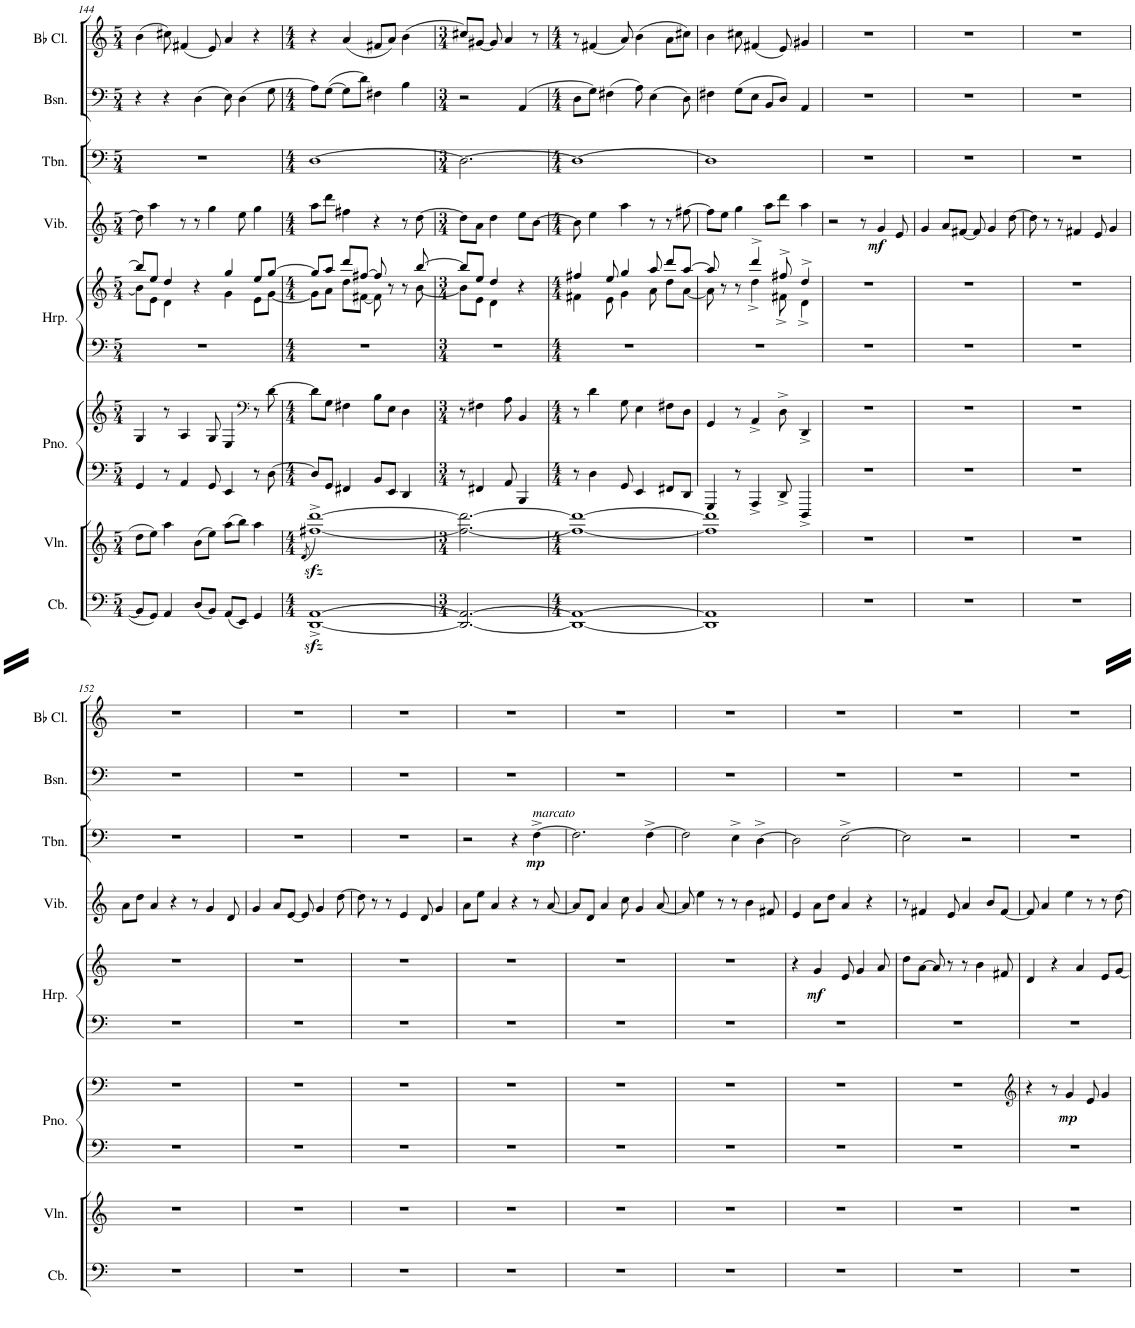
**kern	**kern	**kern	**kern	**dynam	**kern	**kern	**dynam	**kern	**dynam	**kern	**dynam	**kern	**kern
*part8	*part7	*part6	*part6	*part6	*part5	*part5	*part5	*part4	*part4	*part3	*part3	*part2	*part1
*staff10	*staff9	*staff8	*staff7	*staff7/8	*staff6	*staff5	*staff5/6	*staff4	*staff4	*staff3	*staff3	*staff2	*staff1
*I"Contrabass	*I"Violin	*I"Piano	*	*	*I"Harp	*	*	*I"Timpani	*	*I"Trombone	*	*I"Bassoon	*I"Bb Bass Clarinet
*I'Cb.	*I'Vln.	*I'Pno.	*	*	*I'Hrp.	*	*	*I'Timp.	*	*I'Tbn.	*	*I'Bsn.	*I'Bb B. Cl.
!!LO:PB:g=z
*clefF4	*clefG2	*clefF4	*clefG2	*	*clefF4	*clefG2	*	*clefG2	*	*clefF4	*	*clefF4	*clefG2
*Trd7c12	*	*	*	*	*	*	*	*	*	*	*	*	*Trd1c2
*k[]	*k[]	*k[]	*k[]	*	*k[]	*k[]	*	*k[]	*	*k[]	*	*k[]	*k[]
*M5/4	*M5/4	*M5/4	*M5/4	*	*M5/4	*M5/4	*	*M5/4	*	*M5/4	*	*M5/4	*M5/4
=144	=144	=144	=144	=144	=144	=144	=144	=144	=144	=144	=144	=144	=144
*	*	*	*	*	*	*^	*	*	*	*	*	*	*
8BB/L]	8dd\L	4GG/	4G/	.	4%5r	8bb/L]	8b\L]	.	8dd\]	.	4%5r	.	4r	(4b\
8GG/J	8ee\J	.	.	.	.	8ee/J	8e\J	.	4aa\	.	.	.	.	.
4AA/	4aa\	8r	8r	.	.	4dd/	4d\	.	.	.	.	.	4r	8cc#X\)
.	.	4AA/	4A/	.	.	.	.	.	8r	.	.	.	.	(4f#X/
(8D/L	(8b\L	.	.	.	.	4r	4ryy	.	8r	.	.	.	(4D\	.
8BB/J)	8ee\J)	8GG/	8G/	.	.	.	.	.	4gg\	.	.	.	.	8e/)
(8AA/L	(8aa\L	4EE/	4E/	.	.	4gg/	4g\	.	.	.	.	.	8E\)	4a/
8EE/J)	8bb\J)	.	.	.	.	.	.	.	8ee\	.	.	.	(4D\	.
*	*	*	*clefF4	*	*	*	*	*	*	*	*	*	*	*
4GG/	4aa\	8r	8r	.	.	8ee/L	8e\L	.	4gg\	.	.	.	.	4r
.	.	[8D\	[8d\	.	.	[8gg/J	[8g\J	.	.	.	.	.	8G\	.
=145	=145	=145	=145	=145	=145	=145	=145	=145	=145	=145	=145	=145	=145	=145
*M4/4	*M4/4	*M4/4	*M4/4	*	*M4/4	*M4/4	*	*	*M4/4	*	*M4/4	*	*M4/4	*M4/4
.	(8qd/	.	.	.	.	.	.	.	.	.	.	.	.	.
[1DDzz<^ [1AAzz<^	[1ff#Xzz<^ [1dddzz<^)	8D/L]	8d\L]	.	1r	8gg/L]	8g\L]	.	8aa\L	.	[1D	.	8A\L)	4r
.	.	8GG/J	8G\J	.	.	8aa/J	8a\J	.	8ddd\J	.	.	.	([8G\J	.
.	.	4FF#X/	4F#X\	.	.	8ddd/L	8dd\L	.	4ff#X\	.	.	.	8G\L]	(4a/
.	.	.	.	.	.	[8ff#X/J	[8f#X\J	.	.	.	.	.	8d\J)	.
.	.	8BB/L	8B\L	.	.	8ff#/]	8f#\]	.	4r	.	.	.	4F#X\	8f#X/L
.	.	8EE/J	8E\J	.	.	8r	4ryy	.	.	.	.	.	.	8a/J)
.	.	4DD/	4D\	.	.	8r	.	.	8r	.	.	.	4B\	(4b\
.	.	.	.	.	.	[8bb/	[8b\	.	[8dd\	.	.	.	.	.
=146	=146	=146	=146	=146	=146	=146	=146	=146	=146	=146	=146	=146	=146	=146
*M3/4	*M3/4	*M3/4	*M3/4	*	*M3/4	*M3/4	*	*	*M3/4	*	*M3/4	*	*M3/4	*M3/4
2.DD/_ 2.AA/_	2.ff#\_ 2.ddd\_	8r	8r	.	2.r	8bb/L]	8b\L]	.	8dd\L]	.	2.D\_	.	2r	8cc#X/L)
.	.	4FF#X/	4F#X\	.	.	8ee/J	8e\J	.	8a\J	.	.	.	.	[8g#X/J
.	.	.	.	.	.	4dd/	4d\	.	4dd\	.	.	.	.	8g#/]
.	.	8AA/	8A\	.	.	.	.	.	.	.	.	.	.	4a/
.	.	4BBB/	4BB/	.	.	4r	4ryy	.	8ee\L	.	.	.	(4AA/	.
.	.	.	.	.	.	.	.	.	[8b\J	.	.	.	.	8r
=147	=147	=147	=147	=147	=147	=147	=147	=147	=147	=147	=147	=147	=147	=147
*M4/4	*M4/4	*M4/4	*M4/4	*	*M4/4	*M4/4	*	*	*M4/4	*	*M4/4	*	*M4/4	*M4/4
1DD_ 1AA_	1ff#_ 1ddd_	8r	8r	.	1r	4ff#X/	4f#X\	.	8b\]	.	1D_	.	8D\L	8r
.	.	4D\	4d\	.	.	.	.	.	4ee\	.	.	.	8G\J)	(4f#X/
.	.	.	.	.	.	8ee/	8e\	.	.	.	.	.	(4F#X\	.
.	.	8GG/	8G\	.	.	4gg/	4g\	.	4aa\	.	.	.	.	8a/)
.	.	4EE/	4E\	.	.	.	.	.	.	.	.	.	8A\)	(4b\
.	.	.	.	.	.	8aa/	8a\	.	8r	.	.	.	(4E\	.
.	.	8FF#X/L	8F#X\L	.	.	8ddd/L	8dd\L	.	8r	.	.	.	.	8a\L
.	.	8DD/J	8D\J	.	.	[8aa/J	[8a\J	.	[8ff#X\	.	.	.	8D\)	8cc#X\J)
=148	=148	=148	=148	=148	=148	=148	=148	=148	=148	=148	=148	=148	=148	=148
1DD] 1AA]	1ff#] 1ddd]	4GGG/	4GG/	.	1r	8aa/]	8a\]	.	8ff#\L]	.	1D]	.	4F#X\	4b\
.	.	.	.	.	.	8r	4ryy	.	8ee\J	.	.	.	.	.
.	.	8r	8r	.	.	8r	.	.	4gg\	.	.	.	(8G\L	8cc#X\
.	.	4AAA^/	4AA^/	.	.	4ddd^/	4dd^\	.	.	.	.	.	8E\J	(4f#X/
.	.	.	.	.	.	.	.	.	8aa\L	.	.	.	8BB/L	.
.	.	8DD^/	8D^\	.	.	8ff#X^/	8f#X^\	.	8ddd\J	.	.	.	8D/J)	8e/)
.	.	4DDD^/	4DD^/	.	.	4dd^/	4d^\	.	4aa\	.	.	.	4AA/	4g#X/
*	*	*	*	*	*	*v	*v	*	*	*	*	*	*	*
=149	=149	=149	=149	=149	=149	=149	=149	=149	=149	=149	=149	=149	=149
1r	1r	1r	1r	.	1r	1r	.	2r	.	1r	.	1r	1r
.	.	.	.	.	.	.	.	8r	.	.	.	.	.
!	!	!	!	!	!	!	!	!	!LO:DY:b	!	!	!	!
.	.	.	.	.	.	.	.	4g/	mf	.	.	.	.
.	.	.	.	.	.	.	.	8e/	.	.	.	.	.
=150	=150	=150	=150	=150	=150	=150	=150	=150	=150	=150	=150	=150	=150
1r	1r	1r	1r	.	1r	1r	.	4g/	.	1r	.	1r	1r
.	.	.	.	.	.	.	.	8a/L	.	.	.	.	.
.	.	.	.	.	.	.	.	[8f#X/J	.	.	.	.	.
.	.	.	.	.	.	.	.	8f#/]	.	.	.	.	.
.	.	.	.	.	.	.	.	4g/	.	.	.	.	.
.	.	.	.	.	.	.	.	[8dd\	.	.	.	.	.
=151	=151	=151	=151	=151	=151	=151	=151	=151	=151	=151	=151	=151	=151
1r	1r	1r	1r	.	1r	1r	.	8dd\]	.	1r	.	1r	1r
.	.	.	.	.	.	.	.	8r	.	.	.	.	.
.	.	.	.	.	.	.	.	8r	.	.	.	.	.
.	.	.	.	.	.	.	.	4f#X/	.	.	.	.	.
.	.	.	.	.	.	.	.	8e/	.	.	.	.	.
.	.	.	.	.	.	.	.	4g/	.	.	.	.	.
!!LO:LB:g=z
=152	=152	=152	=152	=152	=152	=152	=152	=152	=152	=152	=152	=152	=152
1r	1r	1r	1r	.	1r	1r	.	8a\L	.	1r	.	1r	1r
.	.	.	.	.	.	.	.	8dd\J	.	.	.	.	.
.	.	.	.	.	.	.	.	4a/	.	.	.	.	.
.	.	.	.	.	.	.	.	4r	.	.	.	.	.
.	.	.	.	.	.	.	.	8r	.	.	.	.	.
.	.	.	.	.	.	.	.	[8g/	.	.	.	.	.
4ryy	4ryy	4ryy	4ryy	.	4ryy	4ryy	.	8ryy	.	4ryy	.	4ryy	4ryy
.	.	.	.	.	.	.	.	8d/	.	.	.	.	.
=153	=153	=153	=153	=153	=153	=153	=153	=153	=153	=153	=153	=153	=153
1r	1r	1r	1r	.	1r	1r	.	4g/	.	1r	.	1r	1r
.	.	.	.	.	.	.	.	8g/]	.	.	.	.	.
.	.	.	.	.	.	.	.	8a/L	.	.	.	.	.
.	.	.	.	.	.	.	.	[8e/J	.	.	.	.	.
.	.	.	.	.	.	.	.	8e/]	.	.	.	.	.
.	.	.	.	.	.	.	.	4g/	.	.	.	.	.
4ryy	4ryy	4r	4ryy	.	4r	4ryy	.	[8dd\	.	4ryy	.	4ryy	4ryy
.	.	.	.	.	.	.	.	8ryy	.	.	.	.	.
=154	=154	=154	=154	=154	=154	=154	=154	=154	=154	=154	=154	=154	=154
1r	1r	1r	1r	.	1r	1r	.	8dd\]	.	1r	.	1r	1r
.	.	.	.	.	.	.	.	8r	.	.	.	.	.
.	.	.	.	.	.	.	.	8r	.	.	.	.	.
.	.	.	.	.	.	.	.	4e/	.	.	.	.	.
.	.	.	.	.	.	.	.	8d/	.	.	.	.	.
.	.	.	.	.	.	.	.	4g/	.	.	.	.	.
=155	=155	=155	=155	=155	=155	=155	=155	=155	=155	=155	=155	=155	=155
1r	1r	1r	1r	.	1r	1r	.	8a\L	.	2r	.	1r	1r
.	.	.	.	.	.	.	.	8ee\J	.	.	.	.	.
.	.	.	.	.	.	.	.	4a/	.	.	.	.	.
.	.	.	.	.	.	.	.	4r	.	4r	.	.	.
!	!	!	!	!	!	!	!	!	!	!LO:TX:a:i:t=marcato	!	!	!
!	!	!	!	!	!	!	!	!	!	!	!LO:DY:b	!	!
.	.	.	.	.	.	.	.	8r	.	[4F^\	mp	.	.
.	.	.	.	.	.	.	.	[8a/	.	.	.	.	.
=156	=156	=156	=156	=156	=156	=156	=156	=156	=156	=156	=156	=156	=156
1r	1r	1r	1r	.	1r	1r	.	8a/L]	.	2.F\]	.	1r	1r
.	.	.	.	.	.	.	.	8d/J	.	.	.	.	.
.	.	.	.	.	.	.	.	4a/	.	.	.	.	.
.	.	.	.	.	.	.	.	8cc\	.	.	.	.	.
.	.	.	.	.	.	.	.	4g/	.	.	.	.	.
.	.	.	.	.	.	.	.	.	.	[4F^\	.	.	.
.	.	.	.	.	.	.	.	[8a/	.	.	.	.	.
=157	=157	=157	=157	=157	=157	=157	=157	=157	=157	=157	=157	=157	=157
1r	1r	1r	1r	.	1r	1r	.	8a/]	.	2F\]	.	1r	1r
.	.	.	.	.	.	.	.	4ee\	.	.	.	.	.
.	.	.	.	.	.	.	.	8r	.	.	.	.	.
.	.	.	.	.	.	.	.	8r	.	4E^\	.	.	.
.	.	.	.	.	.	.	.	4b\	.	.	.	.	.
.	.	.	.	.	.	.	.	.	.	[4D^\	.	.	.
.	.	.	.	.	.	.	.	8f#X/	.	.	.	.	.
=158	=158	=158	=158	=158	=158	=158	=158	=158	=158	=158	=158	=158	=158
1r	1r	1r	1r	.	1r	4r	.	4e/	.	2D\]	.	1r	1r
!	!	!	!	!	!	!	!LO:DY:b	!	!	!	!	!	!
.	.	.	.	.	.	4g/	mf	8a\L	.	.	.	.	.
.	.	.	.	.	.	.	.	8dd\J	.	.	.	.	.
.	.	.	.	.	.	8e/	.	4a/	.	[2E^\	.	.	.
.	.	.	.	.	.	4g/	.	.	.	.	.	.	.
.	.	.	.	.	.	.	.	4r	.	.	.	.	.
.	.	.	.	.	.	8a/	.	.	.	.	.	.	.
=159	=159	=159	=159	=159	=159	=159	=159	=159	=159	=159	=159	=159	=159
1r	1r	1r	1r	.	1r	8dd\L	.	8r	.	2E\]	.	1r	1r
.	.	.	.	.	.	[8a\J	.	4f#X/	.	.	.	.	.
.	.	.	.	.	.	8a/]	.	.	.	.	.	.	.
.	.	.	.	.	.	8r	.	8e/	.	.	.	.	.
.	.	.	.	.	.	8r	.	4a/	.	2r	.	.	.
.	.	.	.	.	.	4b\	.	.	.	.	.	.	.
.	.	.	.	.	.	.	.	8b/L	.	.	.	.	.
.	.	.	.	.	.	8f#X/	.	[8f#/J	.	.	.	.	.
=160	=160	=160	=160	=160	=160	=160	=160	=160	=160	=160	=160	=160	=160
*	*	*	*clefG2	*	*	*	*	*	*	*	*	*	*
1r	1r	1r	4r	.	1r	4d/	.	8f#/]	.	1r	.	1r	1r
.	.	.	.	.	.	.	.	4a/	.	.	.	.	.
.	.	.	8r	.	.	4r	.	.	.	.	.	.	.
!	!	!	!	!LO:DY:b	!	!	!	!	!	!	!	!	!
.	.	.	4g/	mp	.	.	.	4ee\	.	.	.	.	.
.	.	.	.	.	.	4a/	.	.	.	.	.	.	.
.	.	.	8e/	.	.	.	.	8r	.	.	.	.	.
.	.	.	4g/	.	.	8e/L	.	8r	.	.	.	.	.
.	.	.	.	.	.	[8g/J	.	[8dd\	.	.	.	.	.
=	=	=	=	=	=	=	=	=	=	=	=	=	=
*-	*-	*-	*-	*-	*-	*-	*-	*-	*-	*-	*-	*-	*-
